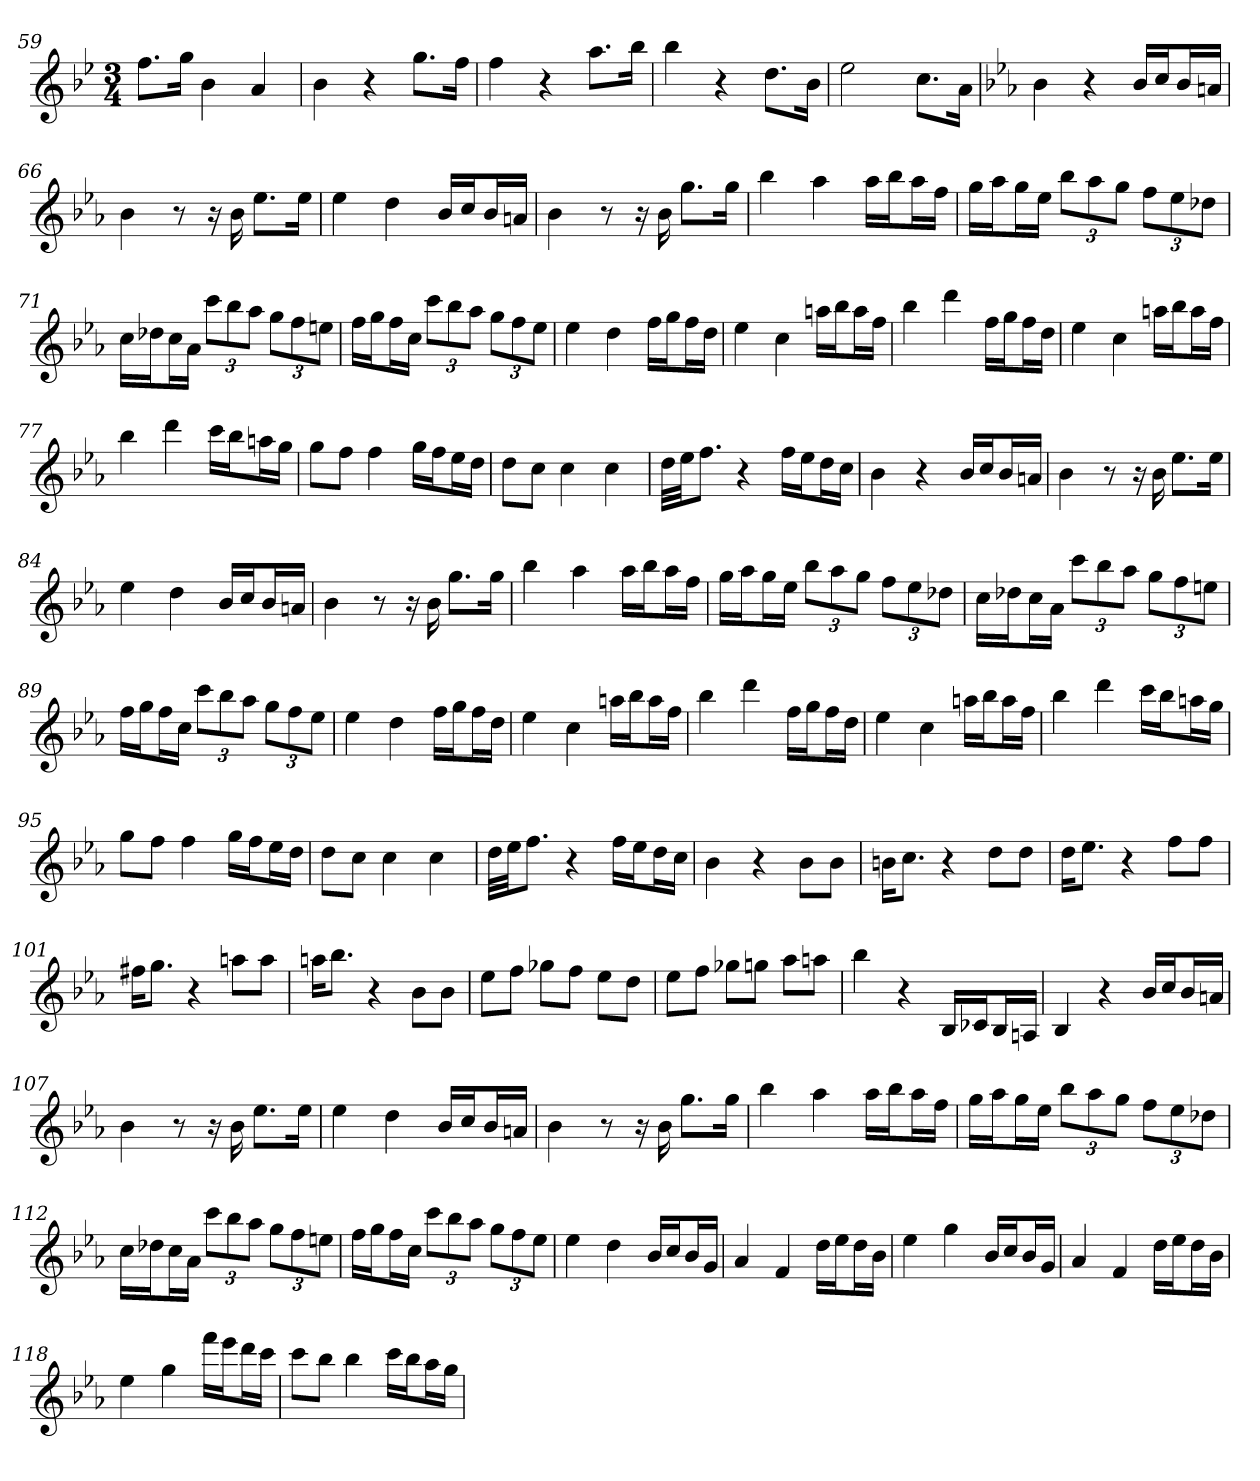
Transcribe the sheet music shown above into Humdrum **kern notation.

**kern
*part1
*staff1
*clefG2
*k[b-e-]
*B-:
*M3/4
=59
8.ff\L
16gg\Jk
4b-
4a
=60
4b-
4r
8.gg\L
16ff\Jk
=61
4ff
4r
8.aa\L
16bb-\Jk
=62
4bb-
4r
8.dd\L
16b-\Jk
=63
2ee-
8.cc\L
16a\Jk
=64
*k[b-e-a-]
*E-:
4b-
4r
16b-/LL
16cc/J
16b-/L
16an/JJ
=66
4b-
8r
16r
16b-
8.ee-\L
16ee-\Jk
=67
4ee-
4dd
16b-/LL
16cc/J
16b-/L
16an/JJ
=68
4b-
8r
16r
16b-
8.gg\L
16gg\Jk
=69
4bb-
4aa-
16aa-\LL
16bb-\J
16aa-\L
16ff\JJ
=70
16gg\LL
16aa-\J
16gg\L
16ee-\JJ
12bb-\L
12aa-\
12gg\J
12ff\L
12ee-\
12dd-X\J
=71
16cc\LL
16dd-X\J
16cc\L
16a-\JJ
12ccc\L
12bb-\
12aa-\J
12gg\L
12ff\
12een\J
=72
16ff\LL
16gg\J
16ff\L
16cc\JJ
12ccc\L
12bb-\
12aa-\J
12gg\L
12ff\
12ee-\J
=73
4ee-
4dd
16ff\LL
16gg\J
16ff\L
16dd\JJ
=74
4ee-
4cc
16aan\LL
16bb-\J
16aa\L
16ff\JJ
=75
4bb-
4ddd
16ff\LL
16gg\J
16ff\L
16dd\JJ
=76
4ee-
4cc
16aan\LL
16bb-\J
16aa\L
16ff\JJ
=77
4bb-
4ddd
16ccc\LL
16bb-\J
16aan\L
16gg\JJ
=78
8gg\L
8ff\J
4ff
16gg\LL
16ff\J
16ee-\L
16dd\JJ
=79
8dd\L
8cc\J
4cc
4cc
=80
32dd\LLL
32ee-\JJ
8.ff\J
4r
16ff\LL
16ee-\J
16dd\L
16cc\JJ
=81
4b-
4r
16b-/LL
16cc/J
16b-/L
16an/JJ
=83
4b-
8r
16r
16b-
8.ee-\L
16ee-\Jk
=84
4ee-
4dd
16b-/LL
16cc/J
16b-/L
16an/JJ
=85
4b-
8r
16r
16b-
8.gg\L
16gg\Jk
=86
4bb-
4aa-
16aa-\LL
16bb-\J
16aa-\L
16ff\JJ
=87
16gg\LL
16aa-\J
16gg\L
16ee-\JJ
12bb-\L
12aa-\
12gg\J
12ff\L
12ee-\
12dd-X\J
=88
16cc\LL
16dd-X\J
16cc\L
16a-\JJ
12ccc\L
12bb-\
12aa-\J
12gg\L
12ff\
12een\J
=89
16ff\LL
16gg\J
16ff\L
16cc\JJ
12ccc\L
12bb-\
12aa-\J
12gg\L
12ff\
12ee-\J
=90
4ee-
4dd
16ff\LL
16gg\J
16ff\L
16dd\JJ
=91
4ee-
4cc
16aan\LL
16bb-\J
16aa\L
16ff\JJ
=92
4bb-
4ddd
16ff\LL
16gg\J
16ff\L
16dd\JJ
=93
4ee-
4cc
16aan\LL
16bb-\J
16aa\L
16ff\JJ
=94
4bb-
4ddd
16ccc\LL
16bb-\J
16aan\L
16gg\JJ
=95
8gg\L
8ff\J
4ff
16gg\LL
16ff\J
16ee-\L
16dd\JJ
=96
8dd\L
8cc\J
4cc
4cc
=97
32dd\LLL
32ee-\JJ
8.ff\J
4r
16ff\LL
16ee-\J
16dd\L
16cc\JJ
=98
4b-
4r
8b-\L
8b-\J
=99
16bn\KL
8.cc\J
4r
8dd\L
8dd\J
=100
16dd\KL
8.ee-\J
4r
8ff\L
8ff\J
=101
16ff#X\KL
8.gg\J
4r
8aan\L
8aa\J
=102
16aan\KL
8.bb-\J
4r
8b-\L
8b-\J
=103
8ee-\L
8ff\J
8gg-X\L
8ff\J
8ee-\L
8dd\J
=104
8ee-\L
8ff\J
8gg-X\L
8ggn\J
8aa-\L
8aan\J
=105
4bb-
4r
16B-/LL
16c-X/J
16B-/L
16An/JJ
=106
4B-
4r
16b-/LL
16cc/J
16b-/L
16an/JJ
=107
4b-
8r
16r
16b-
8.ee-\L
16ee-\Jk
=108
4ee-
4dd
16b-/LL
16cc/J
16b-/L
16an/JJ
=109
4b-
8r
16r
16b-
8.gg\L
16gg\Jk
=110
4bb-
4aa-
16aa-\LL
16bb-\J
16aa-\L
16ff\JJ
=111
16gg\LL
16aa-\J
16gg\L
16ee-\JJ
12bb-\L
12aa-\
12gg\J
12ff\L
12ee-\
12dd-X\J
=112
16cc\LL
16dd-X\J
16cc\L
16a-\JJ
12ccc\L
12bb-\
12aa-\J
12gg\L
12ff\
12een\J
=113
16ff\LL
16gg\J
16ff\L
16cc\JJ
12ccc\L
12bb-\
12aa-\J
12gg\L
12ff\
12ee-\J
=114
4ee-
4dd
16b-/LL
16cc/J
16b-/L
16g/JJ
=115
4a-
4f
16dd\LL
16ee-\J
16dd\L
16b-\JJ
=116
4ee-
4gg
16b-/LL
16cc/J
16b-/L
16g/JJ
=117
4a-
4f
16dd\LL
16ee-\J
16dd\L
16b-\JJ
=118
4ee-
4gg
16fff\LL
16eee-\J
16ddd\L
16ccc\JJ
=119
8ccc\L
8bb-\J
4bb-
16ccc\LL
16bb-\J
16aa-\L
16gg\JJ
=
*-
